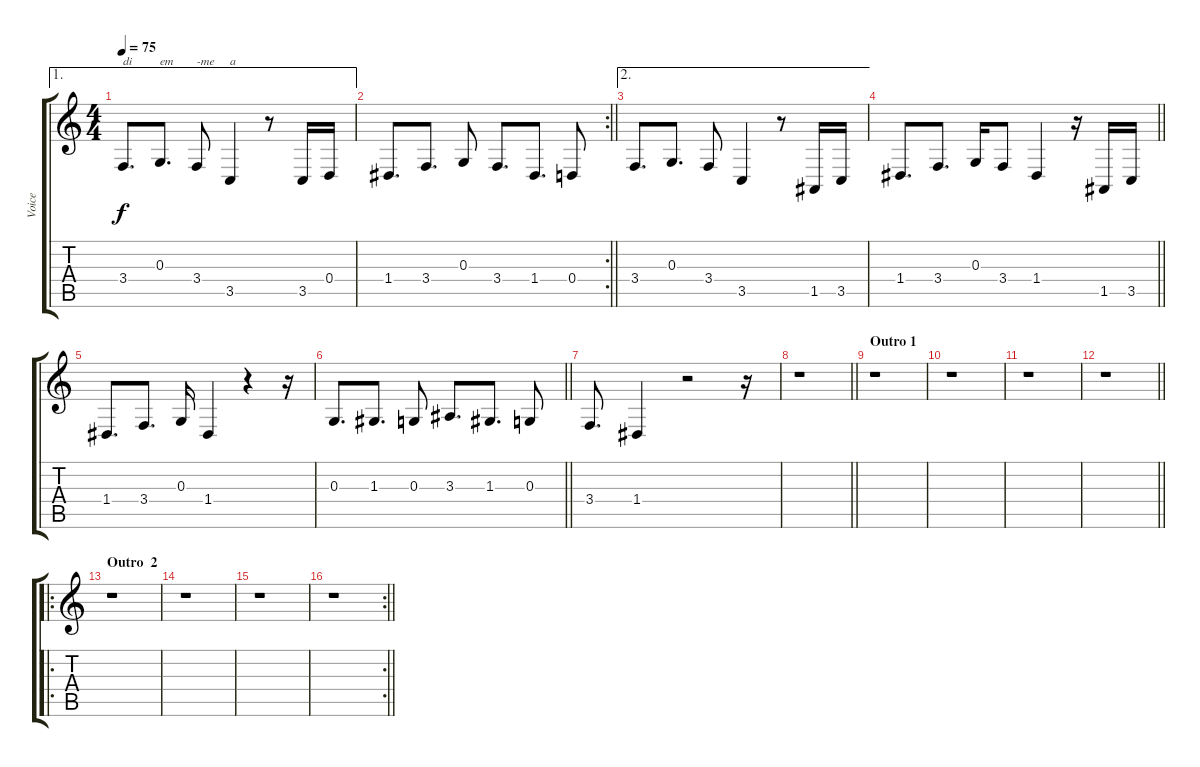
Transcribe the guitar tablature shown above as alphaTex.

\track ("Voice" "Voice") {instrument lead2sawtooth}
\staff {score tabs}
\tuning (E4 B3 G3 D3 A2 E2) {hide}
\ae 1
\ts (4 4)
\tempo 75
\clef g2
\ks c
3.4.8{d txt "di" dy f} 0.3.8{d txt "em"} 3.4.8{txt "-me"} 3.5.4{txt "a"} r.8 3.5.16 0.4.16 |
\rc 2
\barLineRight lightlight
1.4.8{d} 3.4.8{d} 0.3.8 3.4.8{d} 1.4.8{d} 0.4.8 |
\ae 2
3.4.8{d} 0.3.8{d} 3.4.8 3.5.4 r.8 1.5.16 3.5.16 |
\barLineRight lightlight
1.4.8{d} 3.4.8{d} 0.3.16 3.4.8 1.4.4 r.16 1.5.16 3.5.16 |
1.4.8{d} 3.4.8{d} 0.3.16 1.4.4 r.4 r.16 |
\barLineRight lightlight
0.3.8{d} 1.3.8{d} 0.3.8 3.3.8{d} 1.3.8{d} 0.3.8 |
3.4.8{d} 1.4.4 r.2 r.16 |
\barLineRight lightlight
r.1 |
\section ("" "Outro 1")
r.1 |
r.1 |
r.1 |
\barLineRight lightlight
r.1 |
\ro
\section ("" "Outro  2")
r.1 |
r.1 |
r.1 |
\rc 2
\barLineRight lightlight
r.1
